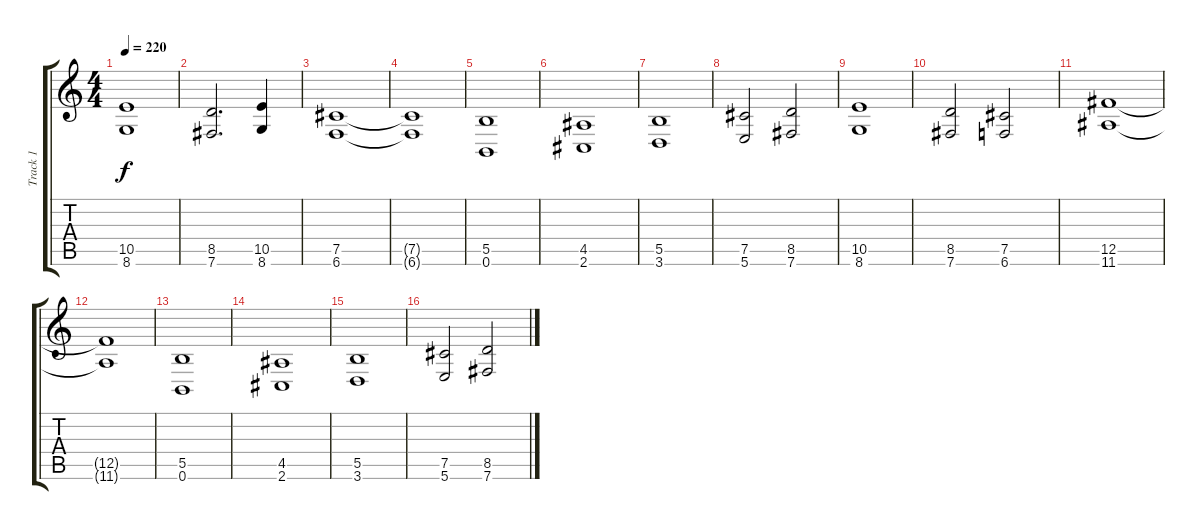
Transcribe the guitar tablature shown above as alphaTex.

\track ("Track 1" "Track 1") {instrument distortionguitar}
\staff {score tabs}
\tuning (Db4 Ab3 E3 B2 Gb2 B1) {hide}
\ts (4 4)
\tempo 220
\clef g2
\ks c
(10.5 8.6).1{dy f} |
(8.5 7.6).2{d} (10.5 8.6).4 |
(7.5 6.6).1 |
(7.5{t} 6.6{t}).1 |
(5.5 0.6).1 |
(4.5 2.6).1 |
(5.5 3.6).1 |
(7.5 5.6).2 (8.5 7.6).2 |
(10.5 8.6).1 |
(8.5 7.6).2 (7.5 6.6).2 |
(12.5 11.6).1 |
(12.5{t} 11.6{t}).1 |
(5.5 0.6).1 |
(4.5 2.6).1 |
(5.5 3.6).1 |
(7.5 5.6).2 (8.5 7.6).2
